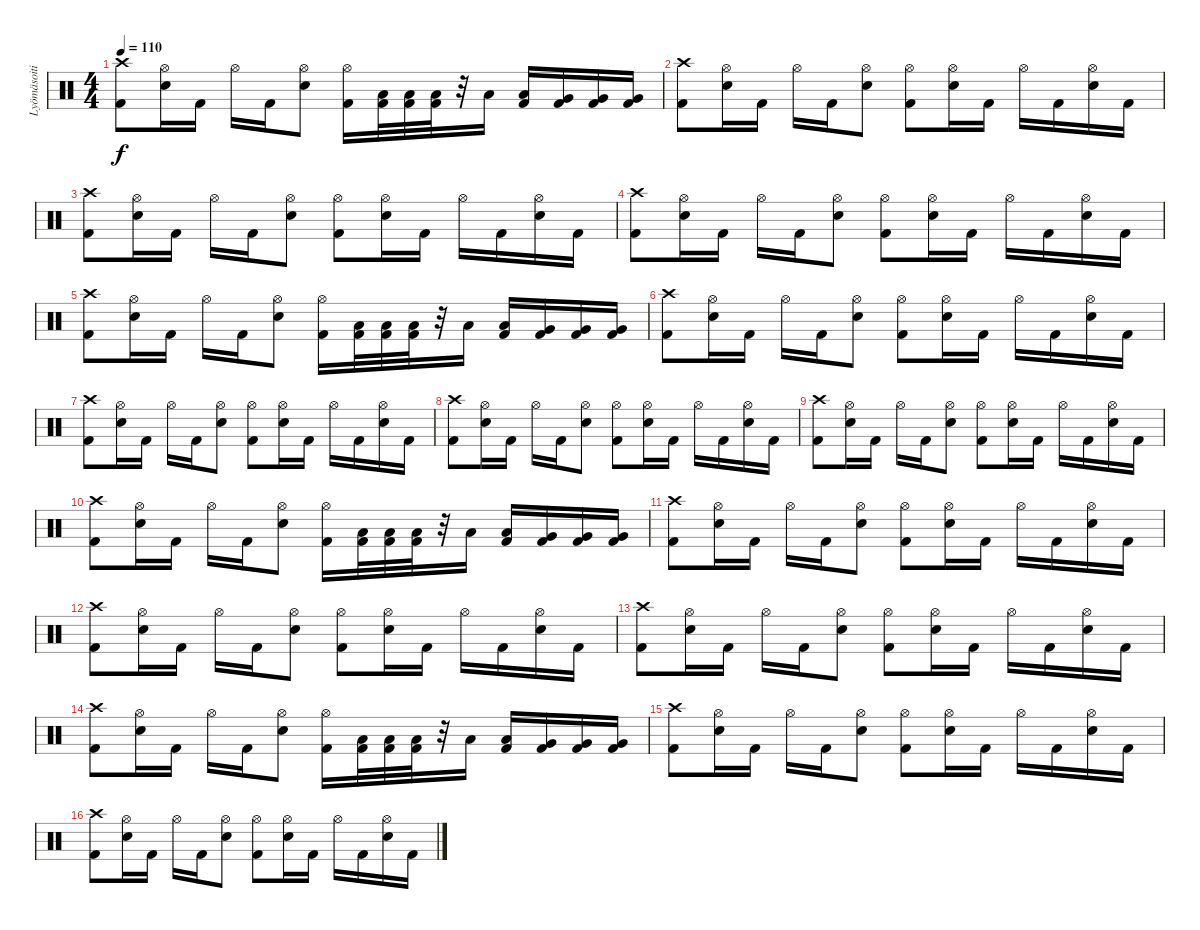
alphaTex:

\track ("Lyömäsoitin" "Lyömäsoiti") {instrument percussion}
\staff {score}
\articulation defaults
\ts (4 4)
\tempo 110
\clef neutral
\ks c
("Crash high (hit)" "Kick (hit) 2").8{dy f} ("Hi-Hat (open)" "Snare (hit) 2").16 "Kick (hit) 2".16 "Hi-Hat (open)".16 "Kick (hit) 2".16 ("Hi-Hat (open)" "Snare (hit) 2").8 ("Hi-Hat (open)" "Kick (hit) 2").16 ("Kick (hit) 2" "Low Tom (hit)").32 ("Kick (hit) 2" "Low Tom (hit)").32 ("Kick (hit) 2" "Low Tom (hit)").32 r.32 "Low Tom (hit)".16 ("Kick (hit) 2" "Low Tom (hit)").16 ("Kick (hit) 2" "Very Low Tom (hit)").16 ("Kick (hit) 2" "Very Low Tom (hit)").16 ("Kick (hit) 2" "Very Low Tom (hit)").16 |
("Crash high (hit)" "Kick (hit) 2").8 ("Hi-Hat (open)" "Snare (hit) 2").16 "Kick (hit) 2".16 "Hi-Hat (open)".16 "Kick (hit) 2".16 ("Hi-Hat (open)" "Snare (hit) 2").8 ("Hi-Hat (open)" "Kick (hit) 2").8 ("Hi-Hat (open)" "Snare (hit) 2").16 "Kick (hit) 2".16 "Hi-Hat (open)".16 "Kick (hit) 2".16 ("Hi-Hat (open)" "Snare (hit) 2").16 "Kick (hit) 2".16 |
("Crash high (hit)" "Kick (hit) 2").8 ("Hi-Hat (open)" "Snare (hit) 2").16 "Kick (hit) 2".16 "Hi-Hat (open)".16 "Kick (hit) 2".16 ("Hi-Hat (open)" "Snare (hit) 2").8 ("Hi-Hat (open)" "Kick (hit) 2").8 ("Hi-Hat (open)" "Snare (hit) 2").16 "Kick (hit) 2".16 "Hi-Hat (open)".16 "Kick (hit) 2".16 ("Hi-Hat (open)" "Snare (hit) 2").16 "Kick (hit) 2".16 |
("Crash high (hit)" "Kick (hit) 2").8 ("Hi-Hat (open)" "Snare (hit) 2").16 "Kick (hit) 2".16 "Hi-Hat (open)".16 "Kick (hit) 2".16 ("Hi-Hat (open)" "Snare (hit) 2").8 ("Hi-Hat (open)" "Kick (hit) 2").8 ("Hi-Hat (open)" "Snare (hit) 2").16 "Kick (hit) 2".16 "Hi-Hat (open)".16 "Kick (hit) 2".16 ("Hi-Hat (open)" "Snare (hit) 2").16 "Kick (hit) 2".16 |
("Crash high (hit)" "Kick (hit) 2").8 ("Hi-Hat (open)" "Snare (hit) 2").16 "Kick (hit) 2".16 "Hi-Hat (open)".16 "Kick (hit) 2".16 ("Hi-Hat (open)" "Snare (hit) 2").8 ("Hi-Hat (open)" "Kick (hit) 2").16 ("Kick (hit) 2" "Low Tom (hit)").32 ("Kick (hit) 2" "Low Tom (hit)").32 ("Kick (hit) 2" "Low Tom (hit)").32 r.32 "Low Tom (hit)".16 ("Kick (hit) 2" "Low Tom (hit)").16 ("Kick (hit) 2" "Very Low Tom (hit)").16 ("Kick (hit) 2" "Very Low Tom (hit)").16 ("Kick (hit) 2" "Very Low Tom (hit)").16 |
("Crash high (hit)" "Kick (hit) 2").8 ("Hi-Hat (open)" "Snare (hit) 2").16 "Kick (hit) 2".16 "Hi-Hat (open)".16 "Kick (hit) 2".16 ("Hi-Hat (open)" "Snare (hit) 2").8 ("Hi-Hat (open)" "Kick (hit) 2").8 ("Hi-Hat (open)" "Snare (hit) 2").16 "Kick (hit) 2".16 "Hi-Hat (open)".16 "Kick (hit) 2".16 ("Hi-Hat (open)" "Snare (hit) 2").16 "Kick (hit) 2".16 |
("Crash high (hit)" "Kick (hit) 2").8 ("Hi-Hat (open)" "Snare (hit) 2").16 "Kick (hit) 2".16 "Hi-Hat (open)".16 "Kick (hit) 2".16 ("Hi-Hat (open)" "Snare (hit) 2").8 ("Hi-Hat (open)" "Kick (hit) 2").8 ("Hi-Hat (open)" "Snare (hit) 2").16 "Kick (hit) 2".16 "Hi-Hat (open)".16 "Kick (hit) 2".16 ("Hi-Hat (open)" "Snare (hit) 2").16 "Kick (hit) 2".16 |
("Crash high (hit)" "Kick (hit) 2").8 ("Hi-Hat (open)" "Snare (hit) 2").16 "Kick (hit) 2".16 "Hi-Hat (open)".16 "Kick (hit) 2".16 ("Hi-Hat (open)" "Snare (hit) 2").8 ("Hi-Hat (open)" "Kick (hit) 2").8 ("Hi-Hat (open)" "Snare (hit) 2").16 "Kick (hit) 2".16 "Hi-Hat (open)".16 "Kick (hit) 2".16 ("Hi-Hat (open)" "Snare (hit) 2").16 "Kick (hit) 2".16 |
("Crash high (hit)" "Kick (hit) 2").8 ("Hi-Hat (open)" "Snare (hit) 2").16 "Kick (hit) 2".16 "Hi-Hat (open)".16 "Kick (hit) 2".16 ("Hi-Hat (open)" "Snare (hit) 2").8 ("Hi-Hat (open)" "Kick (hit) 2").8 ("Hi-Hat (open)" "Snare (hit) 2").16 "Kick (hit) 2".16 "Hi-Hat (open)".16 "Kick (hit) 2".16 ("Hi-Hat (open)" "Snare (hit) 2").16 "Kick (hit) 2".16 |
("Crash high (hit)" "Kick (hit) 2").8 ("Hi-Hat (open)" "Snare (hit) 2").16 "Kick (hit) 2".16 "Hi-Hat (open)".16 "Kick (hit) 2".16 ("Hi-Hat (open)" "Snare (hit) 2").8 ("Hi-Hat (open)" "Kick (hit) 2").16 ("Kick (hit) 2" "Low Tom (hit)").32 ("Kick (hit) 2" "Low Tom (hit)").32 ("Kick (hit) 2" "Low Tom (hit)").32 r.32 "Low Tom (hit)".16 ("Kick (hit) 2" "Low Tom (hit)").16 ("Kick (hit) 2" "Very Low Tom (hit)").16 ("Kick (hit) 2" "Very Low Tom (hit)").16 ("Kick (hit) 2" "Very Low Tom (hit)").16 |
("Crash high (hit)" "Kick (hit) 2").8 ("Hi-Hat (open)" "Snare (hit) 2").16 "Kick (hit) 2".16 "Hi-Hat (open)".16 "Kick (hit) 2".16 ("Hi-Hat (open)" "Snare (hit) 2").8 ("Hi-Hat (open)" "Kick (hit) 2").8 ("Hi-Hat (open)" "Snare (hit) 2").16 "Kick (hit) 2".16 "Hi-Hat (open)".16 "Kick (hit) 2".16 ("Hi-Hat (open)" "Snare (hit) 2").16 "Kick (hit) 2".16 |
("Crash high (hit)" "Kick (hit) 2").8 ("Hi-Hat (open)" "Snare (hit) 2").16 "Kick (hit) 2".16 "Hi-Hat (open)".16 "Kick (hit) 2".16 ("Hi-Hat (open)" "Snare (hit) 2").8 ("Hi-Hat (open)" "Kick (hit) 2").8 ("Hi-Hat (open)" "Snare (hit) 2").16 "Kick (hit) 2".16 "Hi-Hat (open)".16 "Kick (hit) 2".16 ("Hi-Hat (open)" "Snare (hit) 2").16 "Kick (hit) 2".16 |
("Crash high (hit)" "Kick (hit) 2").8 ("Hi-Hat (open)" "Snare (hit) 2").16 "Kick (hit) 2".16 "Hi-Hat (open)".16 "Kick (hit) 2".16 ("Hi-Hat (open)" "Snare (hit) 2").8 ("Hi-Hat (open)" "Kick (hit) 2").8 ("Hi-Hat (open)" "Snare (hit) 2").16 "Kick (hit) 2".16 "Hi-Hat (open)".16 "Kick (hit) 2".16 ("Hi-Hat (open)" "Snare (hit) 2").16 "Kick (hit) 2".16 |
("Crash high (hit)" "Kick (hit) 2").8 ("Hi-Hat (open)" "Snare (hit) 2").16 "Kick (hit) 2".16 "Hi-Hat (open)".16 "Kick (hit) 2".16 ("Hi-Hat (open)" "Snare (hit) 2").8 ("Hi-Hat (open)" "Kick (hit) 2").16 ("Kick (hit) 2" "Low Tom (hit)").32 ("Kick (hit) 2" "Low Tom (hit)").32 ("Kick (hit) 2" "Low Tom (hit)").32 r.32 "Low Tom (hit)".16 ("Kick (hit) 2" "Low Tom (hit)").16 ("Kick (hit) 2" "Very Low Tom (hit)").16 ("Kick (hit) 2" "Very Low Tom (hit)").16 ("Kick (hit) 2" "Very Low Tom (hit)").16 |
("Crash high (hit)" "Kick (hit) 2").8 ("Hi-Hat (open)" "Snare (hit) 2").16 "Kick (hit) 2".16 "Hi-Hat (open)".16 "Kick (hit) 2".16 ("Hi-Hat (open)" "Snare (hit) 2").8 ("Hi-Hat (open)" "Kick (hit) 2").8 ("Hi-Hat (open)" "Snare (hit) 2").16 "Kick (hit) 2".16 "Hi-Hat (open)".16 "Kick (hit) 2".16 ("Hi-Hat (open)" "Snare (hit) 2").16 "Kick (hit) 2".16 |
("Crash high (hit)" "Kick (hit) 2").8 ("Hi-Hat (open)" "Snare (hit) 2").16 "Kick (hit) 2".16 "Hi-Hat (open)".16 "Kick (hit) 2".16 ("Hi-Hat (open)" "Snare (hit) 2").8 ("Hi-Hat (open)" "Kick (hit) 2").8 ("Hi-Hat (open)" "Snare (hit) 2").16 "Kick (hit) 2".16 "Hi-Hat (open)".16 "Kick (hit) 2".16 ("Hi-Hat (open)" "Snare (hit) 2").16 "Kick (hit) 2".16
